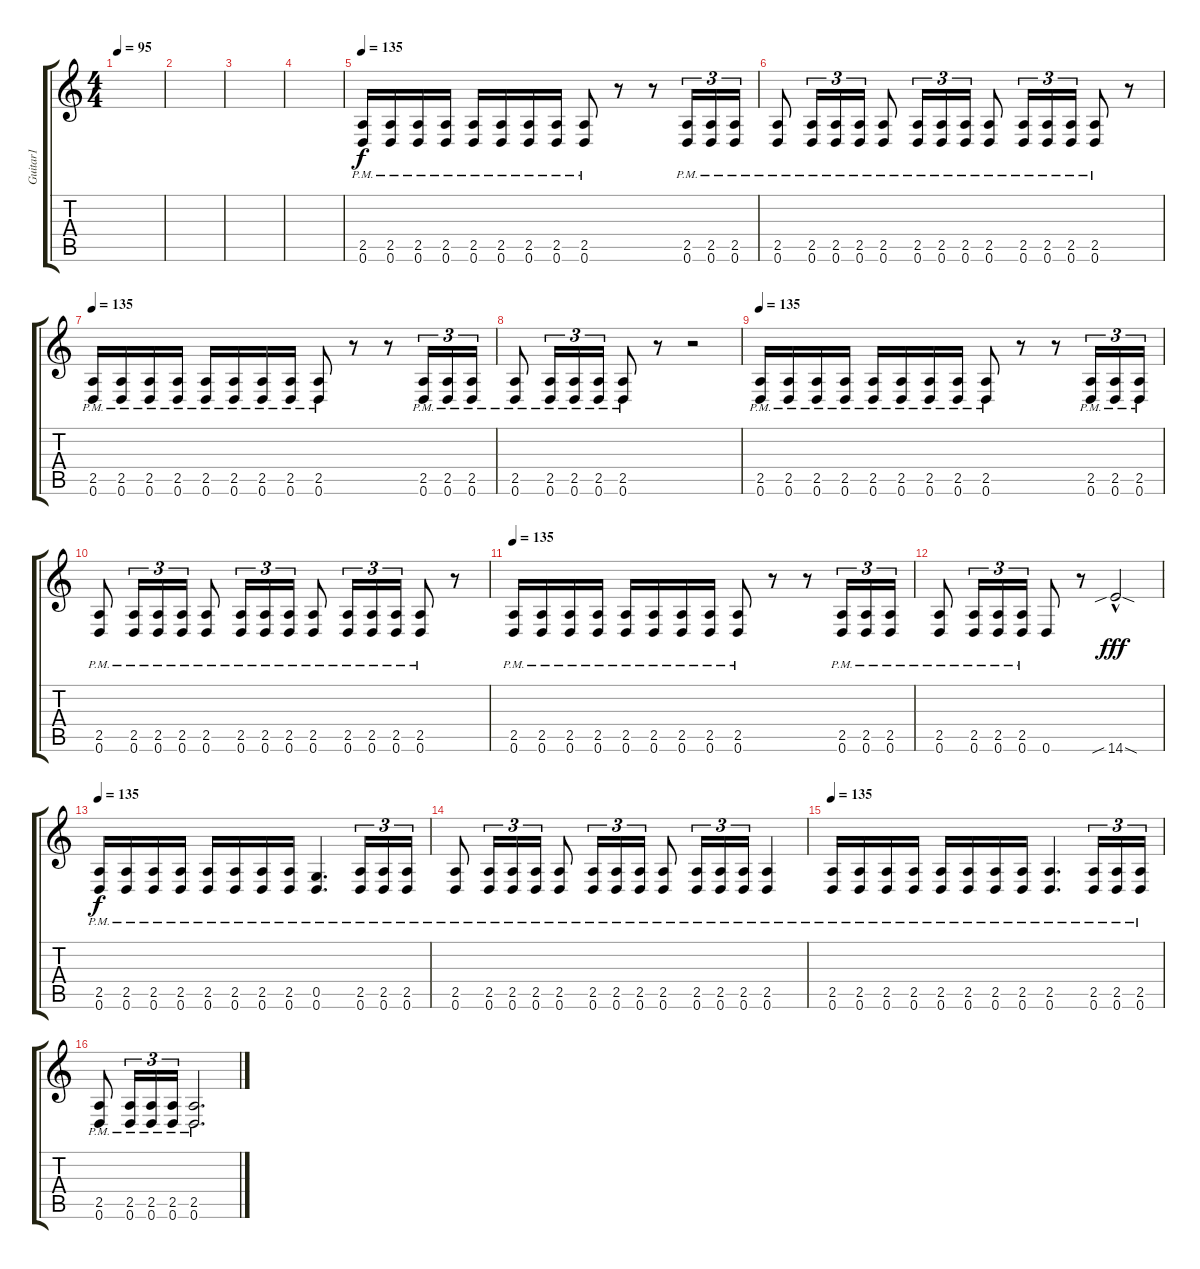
\track ("Guitar1" "Guitar1") {instrument distortionguitar}
\staff {score tabs}
\tuning (D4 A3 F3 C3 G2 D2) {hide}
\ts (4 4)
\tempo 95
\clef g2
\ks c
|
|
|
|
\tempo 135
(2.5{pm} 0.6{pm}).16 (2.5{pm} 0.6{pm}).16 (2.5{pm} 0.6{pm}).16 (2.5{pm} 0.6{pm}).16 (2.5{pm} 0.6{pm}).16 (2.5{pm} 0.6{pm}).16 (2.5{pm} 0.6{pm}).16 (2.5{pm} 0.6{pm}).16 (2.5{pm} 0.6{pm}).8 r.8 r.8 (2.5{pm} 0.6{pm}).16{tu (3 2)} (2.5{pm} 0.6{pm}).16{tu (3 2)} (2.5{pm} 0.6{pm}).16{tu (3 2)} |
(2.5{pm} 0.6{pm}).8 (2.5{pm} 0.6{pm}).16{tu (3 2)} (2.5{pm} 0.6{pm}).16{tu (3 2)} (2.5{pm} 0.6{pm}).16{tu (3 2)} (2.5{pm} 0.6{pm}).8 (2.5{pm} 0.6{pm}).16{tu (3 2)} (2.5{pm} 0.6{pm}).16{tu (3 2)} (2.5{pm} 0.6{pm}).16{tu (3 2)} (2.5{pm} 0.6{pm}).8 (2.5{pm} 0.6{pm}).16{tu (3 2)} (2.5{pm} 0.6{pm}).16{tu (3 2)} (2.5{pm} 0.6{pm}).16{tu (3 2)} (2.5{pm} 0.6{pm}).8 r.8 |
\tempo 135
(2.5{pm} 0.6{pm}).16 (2.5{pm} 0.6{pm}).16 (2.5{pm} 0.6{pm}).16 (2.5{pm} 0.6{pm}).16 (2.5{pm} 0.6{pm}).16 (2.5{pm} 0.6{pm}).16 (2.5{pm} 0.6{pm}).16 (2.5{pm} 0.6{pm}).16 (2.5{pm} 0.6{pm}).8 r.8 r.8 (2.5{pm} 0.6{pm}).16{tu (3 2)} (2.5{pm} 0.6{pm}).16{tu (3 2)} (2.5{pm} 0.6{pm}).16{tu (3 2)} |
(2.5{pm} 0.6{pm}).8 (2.5{pm} 0.6{pm}).16{tu (3 2)} (2.5{pm} 0.6{pm}).16{tu (3 2)} (2.5{pm} 0.6{pm}).16{tu (3 2)} (2.5{pm} 0.6{pm}).8 r.8 r.2 |
\tempo 135
(2.5{pm} 0.6{pm}).16 (2.5{pm} 0.6{pm}).16 (2.5{pm} 0.6{pm}).16 (2.5{pm} 0.6{pm}).16 (2.5{pm} 0.6{pm}).16 (2.5{pm} 0.6{pm}).16 (2.5{pm} 0.6{pm}).16 (2.5{pm} 0.6{pm}).16 (2.5{pm} 0.6{pm}).8 r.8 r.8 (2.5{pm} 0.6{pm}).16{tu (3 2)} (2.5{pm} 0.6{pm}).16{tu (3 2)} (2.5{pm} 0.6{pm}).16{tu (3 2)} |
(2.5{pm} 0.6{pm}).8 (2.5{pm} 0.6{pm}).16{tu (3 2)} (2.5{pm} 0.6{pm}).16{tu (3 2)} (2.5{pm} 0.6{pm}).16{tu (3 2)} (2.5{pm} 0.6{pm}).8 (2.5{pm} 0.6{pm}).16{tu (3 2)} (2.5{pm} 0.6{pm}).16{tu (3 2)} (2.5{pm} 0.6{pm}).16{tu (3 2)} (2.5{pm} 0.6{pm}).8 (2.5{pm} 0.6{pm}).16{tu (3 2)} (2.5{pm} 0.6{pm}).16{tu (3 2)} (2.5{pm} 0.6{pm}).16{tu (3 2)} (2.5{pm} 0.6{pm}).8 r.8 |
\tempo 135
(2.5{pm} 0.6{pm}).16 (2.5{pm} 0.6{pm}).16 (2.5{pm} 0.6{pm}).16 (2.5{pm} 0.6{pm}).16 (2.5{pm} 0.6{pm}).16 (2.5{pm} 0.6{pm}).16 (2.5{pm} 0.6{pm}).16 (2.5{pm} 0.6{pm}).16 (2.5{pm} 0.6{pm}).8 r.8 r.8 (2.5{pm} 0.6{pm}).16{tu (3 2)} (2.5{pm} 0.6{pm}).16{tu (3 2)} (2.5{pm} 0.6{pm}).16{tu (3 2)} |
(2.5{pm} 0.6{pm}).8 (2.5{pm} 0.6{pm}).16{tu (3 2)} (2.5{pm} 0.6{pm}).16{tu (3 2)} (2.5{pm} 0.6{pm}).16{tu (3 2)} 0.6.8 r.8 14.6{sib sod hac}.2{dy fff} |
\tempo 135
(2.5{pm} 0.6{pm}).16{dy f} (2.5{pm} 0.6{pm}).16 (2.5{pm} 0.6{pm}).16 (2.5{pm} 0.6{pm}).16 (2.5{pm} 0.6{pm}).16 (2.5{pm} 0.6{pm}).16 (2.5{pm} 0.6{pm}).16 (2.5{pm} 0.6{pm}).16 (0.5{pm} 0.6{pm}).4{d} (2.5{pm} 0.6{pm}).16{tu (3 2)} (2.5{pm} 0.6{pm}).16{tu (3 2)} (2.5{pm} 0.6{pm}).16{tu (3 2)} |
(2.5{pm} 0.6{pm}).8 (2.5{pm} 0.6{pm}).16{tu (3 2)} (2.5{pm} 0.6{pm}).16{tu (3 2)} (2.5{pm} 0.6{pm}).16{tu (3 2)} (2.5{pm} 0.6{pm}).8 (2.5{pm} 0.6{pm}).16{tu (3 2)} (2.5{pm} 0.6{pm}).16{tu (3 2)} (2.5{pm} 0.6{pm}).16{tu (3 2)} (2.5{pm} 0.6{pm}).8 (2.5{pm} 0.6{pm}).16{tu (3 2)} (2.5{pm} 0.6{pm}).16{tu (3 2)} (2.5{pm} 0.6{pm}).16{tu (3 2)} (2.5{pm} 0.6{pm}).4 |
\tempo 135
(2.5{pm} 0.6{pm}).16 (2.5{pm} 0.6{pm}).16 (2.5{pm} 0.6{pm}).16 (2.5{pm} 0.6{pm}).16 (2.5{pm} 0.6{pm}).16 (2.5{pm} 0.6{pm}).16 (2.5{pm} 0.6{pm}).16 (2.5{pm} 0.6{pm}).16 (2.5{pm} 0.6).4{d} (2.5{pm} 0.6{pm}).16{tu (3 2)} (2.5{pm} 0.6{pm}).16{tu (3 2)} (2.5{pm} 0.6{pm}).16{tu (3 2)} |
(2.5{pm} 0.6{pm}).8 (2.5{pm} 0.6{pm}).16{tu (3 2)} (2.5{pm} 0.6{pm}).16{tu (3 2)} (2.5{pm} 0.6{pm}).16{tu (3 2)} (2.5{pm} 0.6{pm}).2{d}
